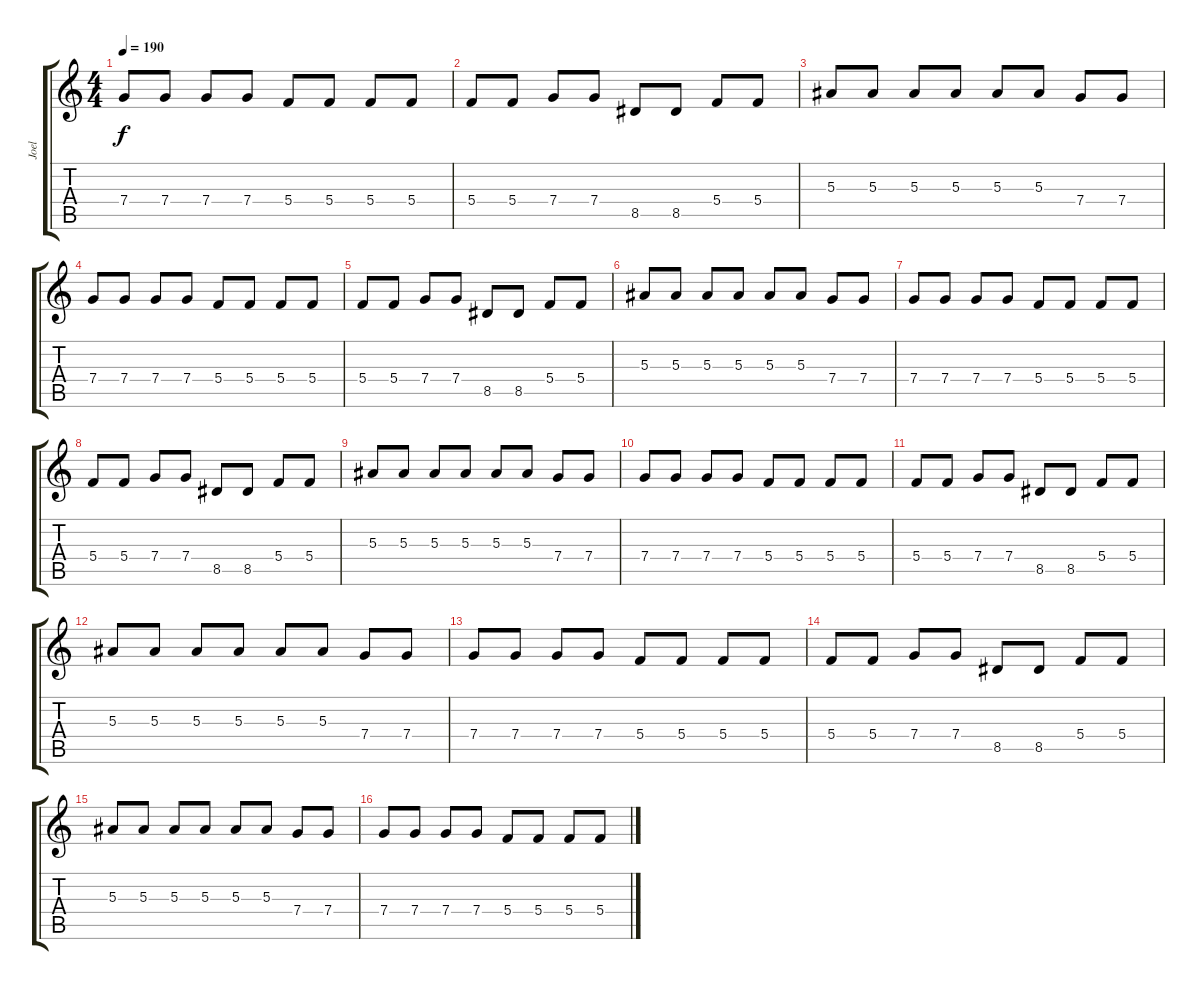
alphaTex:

\track ("Joel" "Joel") {instrument distortionguitar}
\staff {score tabs}
\tuning (D4 A3 F3 C3 G2 C2) {hide}
\ts (4 4)
\tempo 190
\clef g2
\ks c
7.4.8{dy f} 7.4.8 7.4.8 7.4.8 5.4.8 5.4.8 5.4.8 5.4.8 |
5.4.8 5.4.8 7.4.8 7.4.8 8.5.8 8.5.8 5.4.8 5.4.8 |
5.3.8 5.3.8 5.3.8 5.3.8 5.3.8 5.3.8 7.4.8 7.4.8 |
7.4.8 7.4.8 7.4.8 7.4.8 5.4.8 5.4.8 5.4.8 5.4.8 |
5.4.8 5.4.8 7.4.8 7.4.8 8.5.8 8.5.8 5.4.8 5.4.8 |
5.3.8 5.3.8 5.3.8 5.3.8 5.3.8 5.3.8 7.4.8 7.4.8 |
7.4.8 7.4.8 7.4.8 7.4.8 5.4.8 5.4.8 5.4.8 5.4.8 |
5.4.8 5.4.8 7.4.8 7.4.8 8.5.8 8.5.8 5.4.8 5.4.8 |
5.3.8 5.3.8 5.3.8 5.3.8 5.3.8 5.3.8 7.4.8 7.4.8 |
7.4.8 7.4.8 7.4.8 7.4.8 5.4.8 5.4.8 5.4.8 5.4.8 |
5.4.8 5.4.8 7.4.8 7.4.8 8.5.8 8.5.8 5.4.8 5.4.8 |
5.3.8 5.3.8 5.3.8 5.3.8 5.3.8 5.3.8 7.4.8 7.4.8 |
7.4.8 7.4.8 7.4.8 7.4.8 5.4.8 5.4.8 5.4.8 5.4.8 |
5.4.8 5.4.8 7.4.8 7.4.8 8.5.8 8.5.8 5.4.8 5.4.8 |
5.3.8 5.3.8 5.3.8 5.3.8 5.3.8 5.3.8 7.4.8 7.4.8 |
7.4.8 7.4.8 7.4.8 7.4.8 5.4.8 5.4.8 5.4.8 5.4.8
